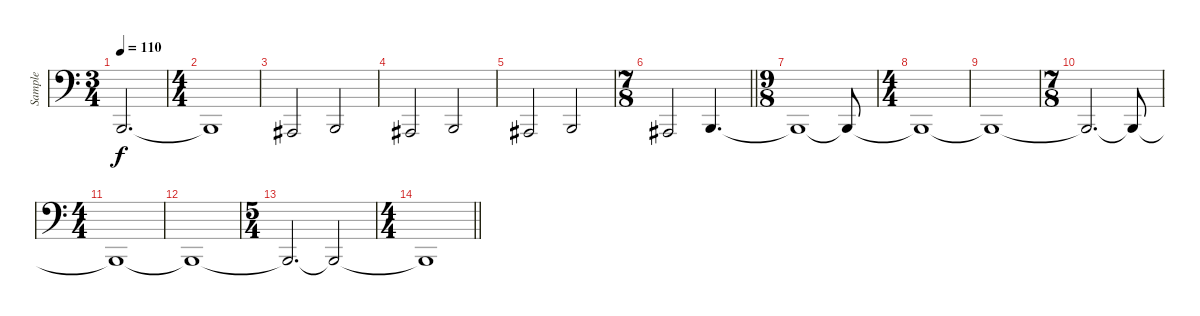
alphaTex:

\track ("Sample" "Sample") {instrument stringensemble1}
\staff {score}
\tuning (Eb4 B3 Gb3 B2 Gb2 B1 Gb1) {hide}
\ts (3 4)
\tempo 110
\clef f4
\ks c
5.7.2{d dy f instrument stringensemble1} |
\ts (4 4)
5.7{t}.1 |
4.7.2 5.7.2 |
4.7.2 5.7.2 |
4.7.2 5.7.2 |
\ts (7 8)
\barLineRight lightlight
4.7.2 5.7.4{d} |
\ts (9 8)
5.7{t}.1{volume 6} 5.7{t}.8 |
\ts (4 4)
5.7{t}.1 |
5.7{t}.1 |
\ts (7 8)
5.7{t}.2{d} 5.7{t}.8 |
\ts (4 4)
5.7{t}.1 |
5.7{t}.1 |
\ts (5 4)
5.7{t}.2{d} 5.7{t}.2 |
\ts (4 4)
\barLineRight lightlight
5.7{t}.1
